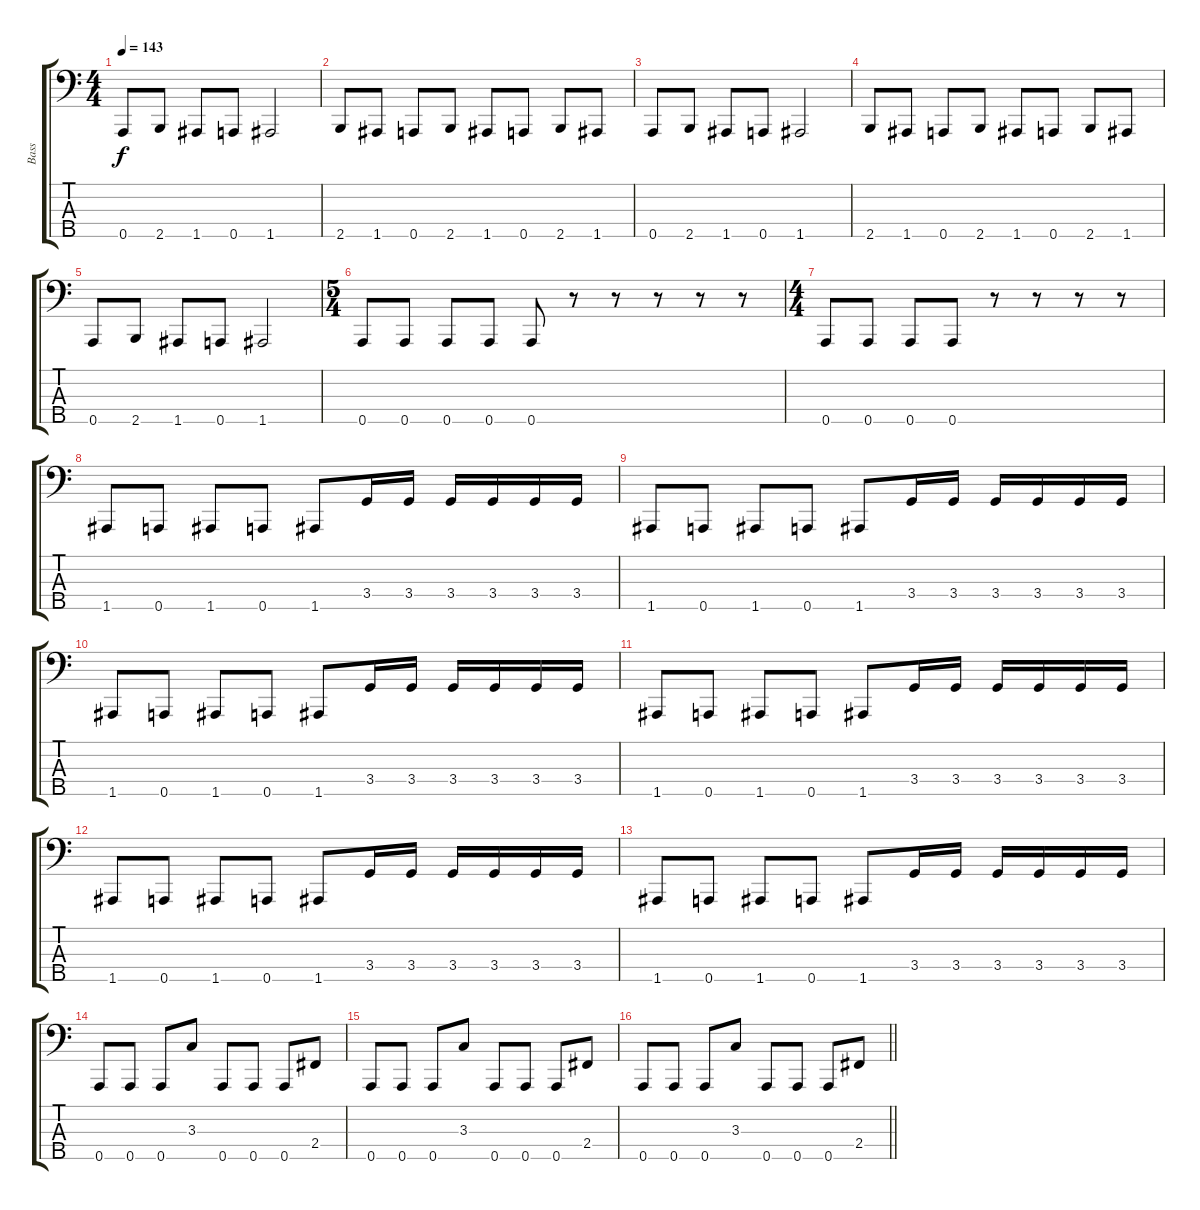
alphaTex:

\track ("Bass" "Bass") {instrument electricbassfinger}
\staff {score tabs}
\tuning (Gb2 D2 A1 E1 A0) {hide}
\ts (4 4)
\tempo 143
\clef f4
\ks c
0.5.8{dy f} 2.5.8 1.5.8 0.5.8 1.5.2 |
2.5.8 1.5.8 0.5.8 2.5.8 1.5.8 0.5.8 2.5.8 1.5.8 |
0.5.8 2.5.8 1.5.8 0.5.8 1.5.2 |
2.5.8 1.5.8 0.5.8 2.5.8 1.5.8 0.5.8 2.5.8 1.5.8 |
0.5.8 2.5.8 1.5.8 0.5.8 1.5.2 |
\ts (5 4)
0.5.8 0.5.8 0.5.8 0.5.8 0.5.8 r.8 r.8 r.8 r.8 r.8 |
\ts (4 4)
0.5.8 0.5.8 0.5.8 0.5.8 r.8 r.8 r.8 r.8 |
1.5.8 0.5.8 1.5.8 0.5.8 1.5.8 3.4.16 3.4.16 3.4.16 3.4.16 3.4.16 3.4.16 |
1.5.8 0.5.8 1.5.8 0.5.8 1.5.8 3.4.16 3.4.16 3.4.16 3.4.16 3.4.16 3.4.16 |
1.5.8 0.5.8 1.5.8 0.5.8 1.5.8 3.4.16 3.4.16 3.4.16 3.4.16 3.4.16 3.4.16 |
1.5.8 0.5.8 1.5.8 0.5.8 1.5.8 3.4.16 3.4.16 3.4.16 3.4.16 3.4.16 3.4.16 |
1.5.8 0.5.8 1.5.8 0.5.8 1.5.8 3.4.16 3.4.16 3.4.16 3.4.16 3.4.16 3.4.16 |
1.5.8 0.5.8 1.5.8 0.5.8 1.5.8 3.4.16 3.4.16 3.4.16 3.4.16 3.4.16 3.4.16 |
0.5.8 0.5.8 0.5.8 3.3.8 0.5.8 0.5.8 0.5.8 2.4.8 |
0.5.8 0.5.8 0.5.8 3.3.8 0.5.8 0.5.8 0.5.8 2.4.8 |
\barLineRight lightlight
0.5.8 0.5.8 0.5.8 3.3.8 0.5.8 0.5.8 0.5.8 2.4.8
